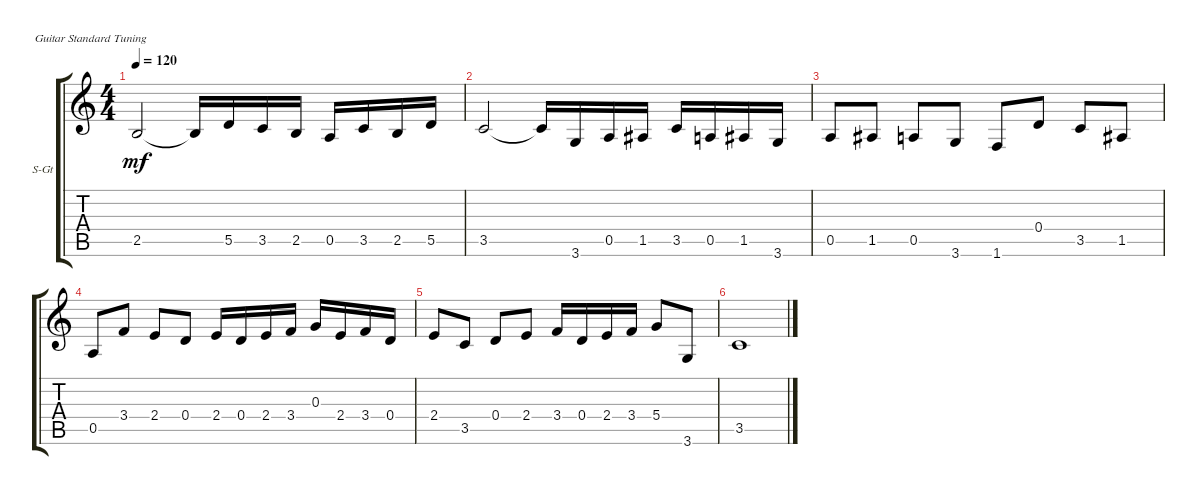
\defaultSystemsLayout 4
\bracketExtendMode groupsimilarinstruments
\firstSystemTrackNameOrientation horizontal
\otherSystemsTrackNameOrientation horizontal
\track ("Steel Guitar" "S-Gt") {instrument acousticguitarsteel}
\staff {score tabs}
\tuning (E4 B3 G3 D3 A2 E2)
\ts (4 4)
\scale
0.434211
\tempo 120
\accidentals auto
\clef g2
\ottava regular
\simile none
\scale
0.433168
\ks c
2.5.2{dy mf} 2.5{t}.16 5.5.16 3.5.16 2.5.16 0.5.16 3.5.16 2.5.16 5.5.16 |
\scale
0.565789
\scale
0.566832 3.5.2 3.5{t}.16 3.6.16 0.5.16 1.5.16 3.5.16 0.5.16 1.5.16 3.6.16 |
\scale
0.576923
\scale
0.463291 0.5.8 1.5.8 0.5.8 3.6.8 1.6.8 0.4.8 3.5.8 1.5.8 |
\scale
0.423077
\scale
0.536709 0.5.8 3.4.8 2.4.8 0.4.8 2.4.16 0.4.16 2.4.16 3.4.16 0.3.16 2.4.16 3.4.16 0.4.16 |
\scale
0.847291
\scale
0.757813 2.4.8 3.5.8 0.4.8 2.4.8 3.4.16 0.4.16 2.4.16 3.4.16 5.4.8 3.6.8 |
\scale
0.152709
\scale
0.242188 3.5.1
